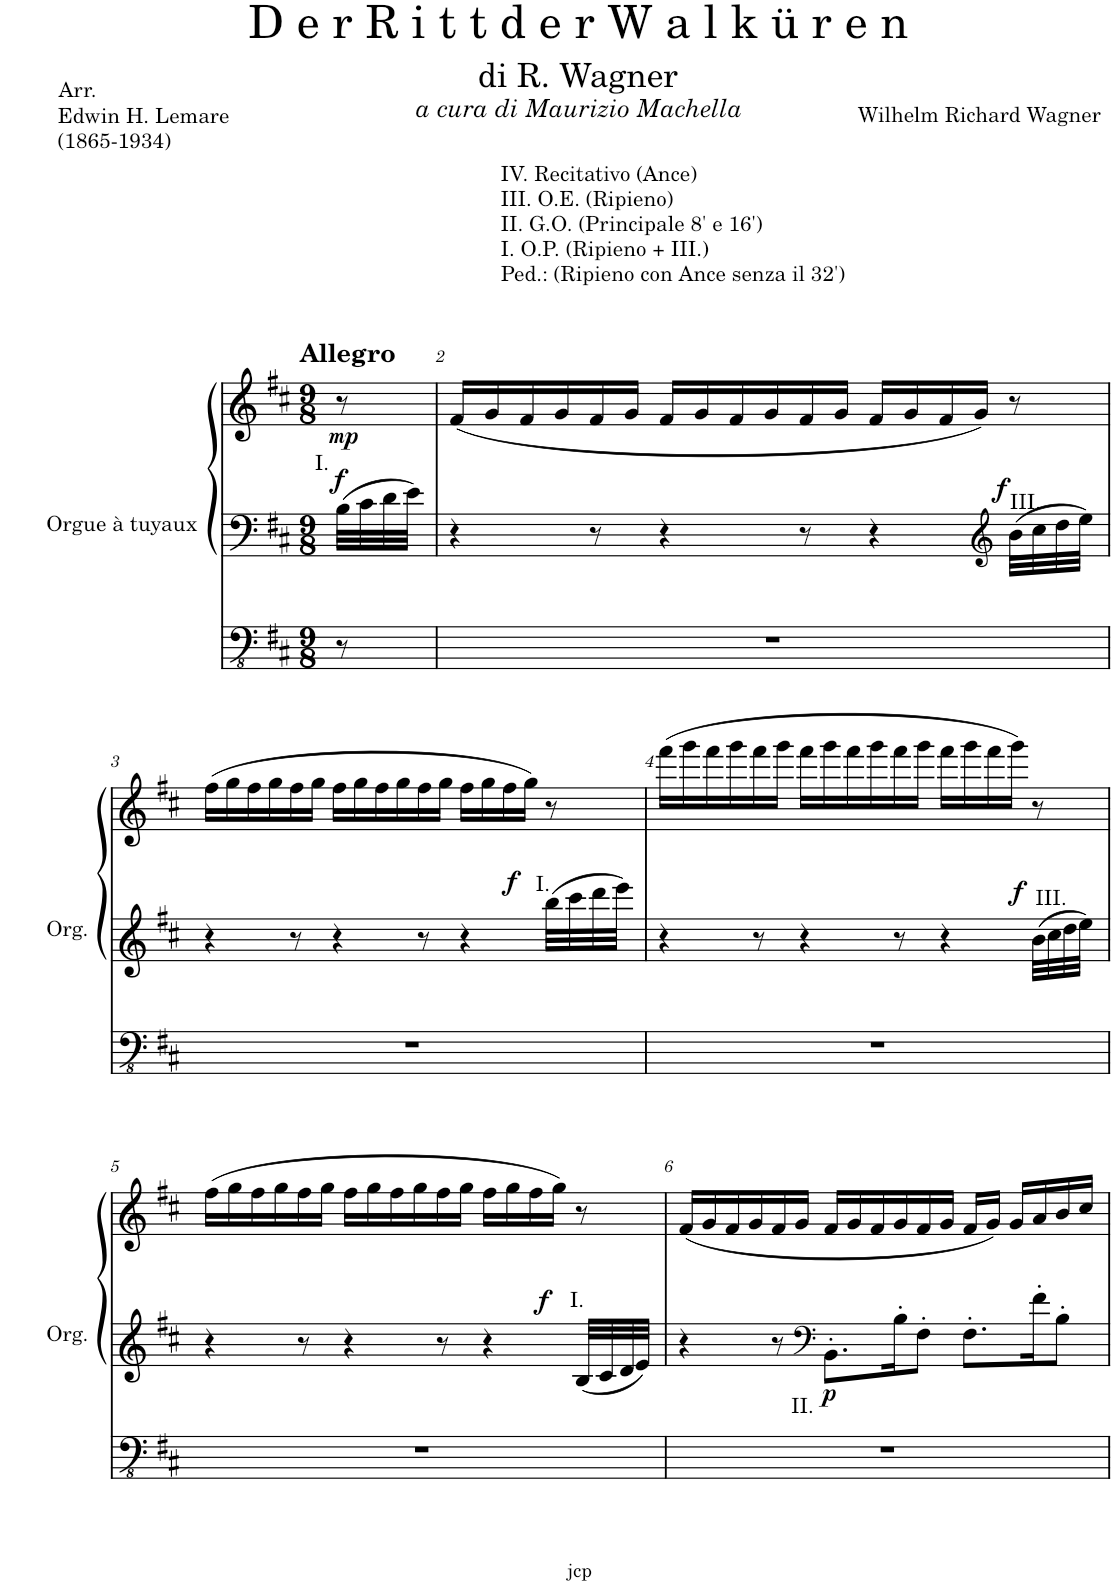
**kern	**kern	**kern	**dynam
*part1	*part1	*part1	*part1
*staff3	*staff2	*staff1	*staff1/2/3
*I"Orgue à tuyaux	*	*	*
*I'Org.	*	*	*
*clefFv4	*clefF4	*clefG2	*
*k[f#c#]	*k[f#c#]	*k[f#c#]	*
*M9/8	*M9/8	*M9/8	*
=1	=1	=1	=1
!	!	!LO:TX:a:B:t=Allegro	!
!	!LO:TX:a:t=I.	!	!
!	!	!	!LO:DY:a=2
!	!	!	!LO:DY:n=1:b
8r	32B\LLL	8r	f mp
.	32c#\	.	.
.	32d\	.	.
.	32e\JJJ	.	.
=2	=2	=2	=2
8%9r	4r	(16f#/LL	.
.	.	16g/	.
.	.	16f#/	.
.	.	16g/	.
.	8r	16f#/	.
.	.	16g/JJ	.
.	4r	16f#/LL	.
.	.	16g/	.
.	.	16f#/	.
.	.	16g/	.
.	8r	16f#/	.
.	.	16g/JJ	.
.	4r	16f#/LL	.
.	.	16g/	.
.	.	16f#/	.
.	.	16g/JJ)	.
*	*clefG2	*	*
!	!LO:TX:a:t=III.	!	!
!	!	!	!LO:DY:a=2
.	32b\LLL	8r	f
.	32cc#\	.	.
.	32dd\	.	.
.	32ee\JJJ	.	.
!!LO:LB:g=z
=3	=3	=3	=3
8%9r	4r	(16ff#\LL	.
.	.	16gg\	.
.	.	16ff#\	.
.	.	16gg\	.
.	8r	16ff#\	.
.	.	16gg\JJ	.
.	4r	16ff#\LL	.
.	.	16gg\	.
.	.	16ff#\	.
.	.	16gg\	.
.	8r	16ff#\	.
.	.	16gg\JJ	.
.	4r	16ff#\LL	.
.	.	16gg\	.
.	.	16ff#\	.
.	.	16gg\JJ)	.
!	!LO:TX:a:t=I.	!	!
!	!	!	!LO:DY:a=2
.	32bb\LLL	8r	f
.	32ccc#\	.	.
.	32ddd\	.	.
.	32eee\JJJ	.	.
=4	=4	=4	=4
8%9r	4r	(16fff#\LL	.
.	.	16ggg\	.
.	.	16fff#\	.
.	.	16ggg\	.
.	8r	16fff#\	.
.	.	16ggg\JJ	.
.	4r	16fff#\LL	.
.	.	16ggg\	.
.	.	16fff#\	.
.	.	16ggg\	.
.	8r	16fff#\	.
.	.	16ggg\JJ	.
.	4r	16fff#\LL	.
.	.	16ggg\	.
.	.	16fff#\	.
.	.	16ggg\JJ)	.
!	!LO:TX:a:t=III.	!	!
!	!	!	!LO:DY:a=2
.	32b\LLL	8r	f
.	32cc#\	.	.
.	32dd\	.	.
.	32ee\JJJ	.	.
!!LO:LB:g=z
=5	=5	=5	=5
8%9r	4r	(16ff#\LL	.
.	.	16gg\	.
.	.	16ff#\	.
.	.	16gg\	.
.	8r	16ff#\	.
.	.	16gg\JJ	.
.	4r	16ff#\LL	.
.	.	16gg\	.
.	.	16ff#\	.
.	.	16gg\	.
.	8r	16ff#\	.
.	.	16gg\JJ	.
.	4r	16ff#\LL	.
.	.	16gg\	.
.	.	16ff#\	.
.	.	16gg\JJ)	.
!	!LO:TX:a:t=I.	!	!
!	!	!	!LO:DY:a=2
.	32B/LLL	8r	f
.	32c#/	.	.
.	32d/	.	.
.	32e/JJJ	.	.
=6	=6	=6	=6
8%9r	4r	(16f#/LL	.
.	.	16g/	.
.	.	16f#/	.
.	.	16g/	.
.	8r	16f#/	.
.	.	16g/JJ	.
*	*clefF4	*	*
!	!LO:TX:b:t=II.	!	!
!	!	!	!LO:DY:b=2
.	8.BB'\L	16f#/LL	p
.	.	16g/	.
.	.	16f#/	.
.	16B'\K	16g/	.
.	8F#'\J	16f#/	.
.	.	16g/JJ	.
.	8.F#'\L	16f#/LL	.
.	.	16g/JJ)	.
.	.	16g/LL	.
.	16f#'\K	16a/	.
.	8B'\J	16b/	.
.	.	16cc#/JJ	.
=	=	=	=
*-	*-	*-	*-
